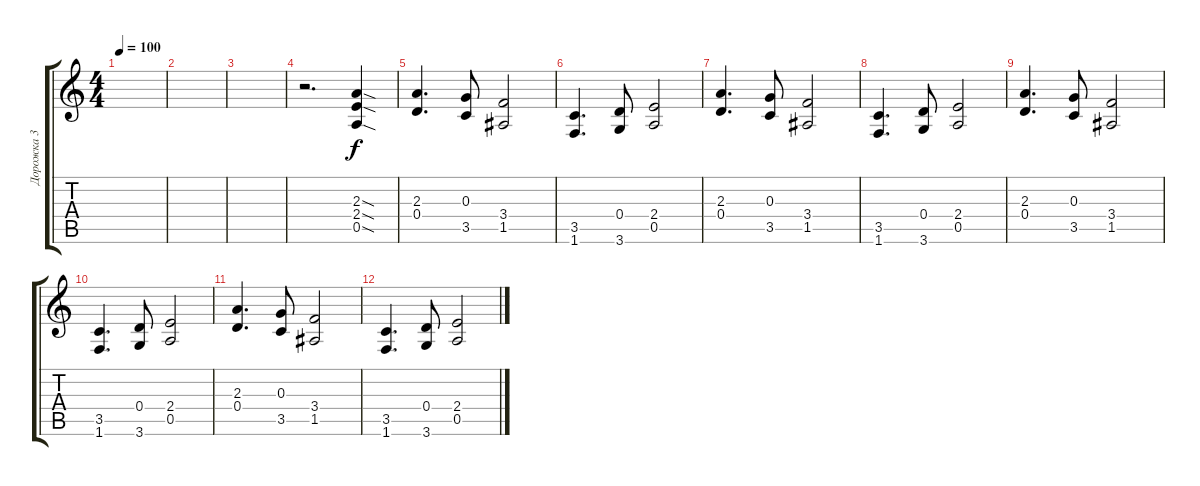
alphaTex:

\track ("Дорожка 3" "Дорожка 3") {instrument electricguitarclean}
\staff {score tabs}
\tuning (E4 B3 G3 D3 A2 E2) {hide}
\ts (4 4)
\tempo 100
\clef g2
\ks c
|
|
|
r.2{d} (2.3{sod} 2.4{sod} 0.5{sod}).4 |
(2.3 0.4).4{d} (0.3 3.5).8 (3.4 1.5).2 |
(3.5 1.6).4{d} (0.4 3.6).8 (2.4 0.5).2 |
(2.3 0.4).4{d} (0.3 3.5).8 (3.4 1.5).2 |
(3.5 1.6).4{d} (0.4 3.6).8 (2.4 0.5).2 |
(2.3 0.4).4{d} (0.3 3.5).8 (3.4 1.5).2 |
(3.5 1.6).4{d} (0.4 3.6).8 (2.4 0.5).2 |
(2.3 0.4).4{d} (0.3 3.5).8 (3.4 1.5).2 |
(3.5 1.6).4{d} (0.4 3.6).8 (2.4 0.5).2
